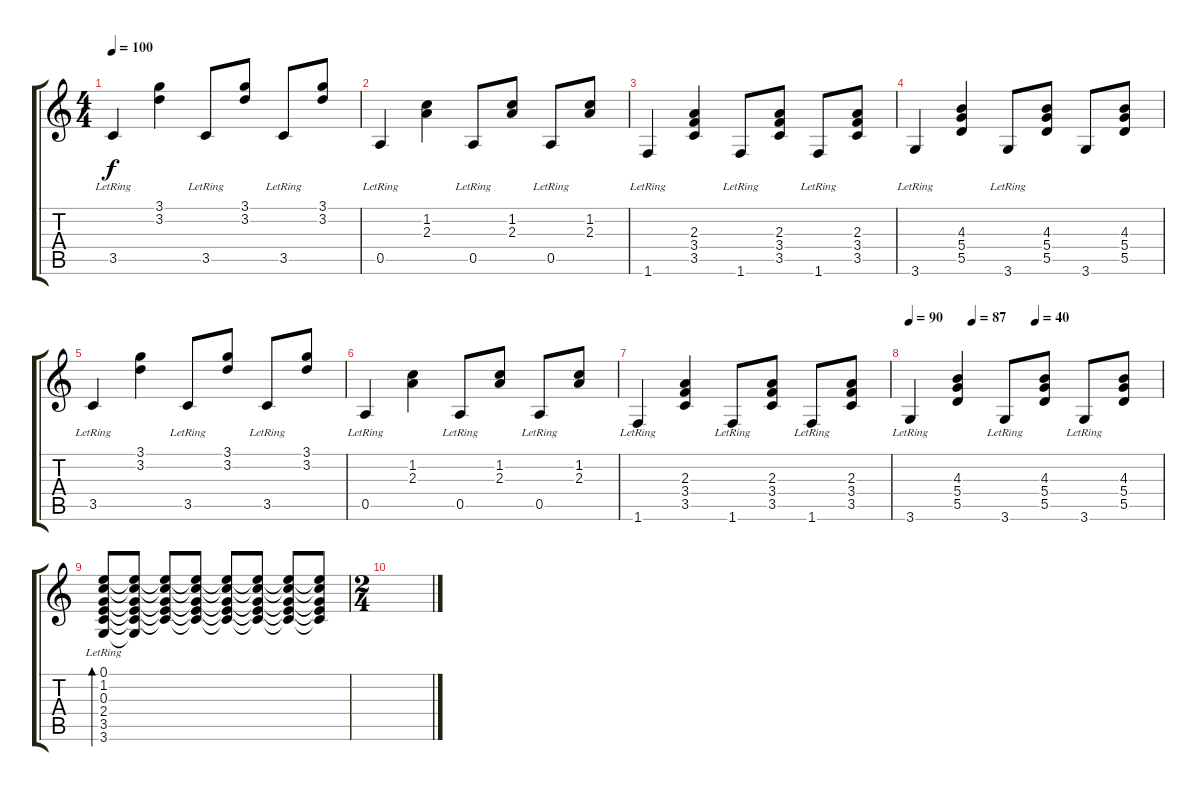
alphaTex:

\track "" {instrument acousticguitarsteel}
\staff {score tabs}
\tuning (E4 B3 G3 D3 A2 E2) {hide}
\ts (4 4)
\tempo 100
\clef g2
\ks c
3.5{lr}.4{dy f} (3.1 3.2).4 3.5{lr}.8 (3.1 3.2).8 3.5{lr}.8 (3.1 3.2).8 |
0.5{lr}.4 (1.2 2.3).4 0.5{lr}.8 (1.2 2.3).8 0.5{lr}.8 (1.2 2.3).8 |
1.6{lr}.4 (2.3 3.4 3.5).4 1.6{lr}.8 (2.3 3.4 3.5).8 1.6{lr}.8 (2.3 3.4 3.5).8 |
3.6{lr}.4 (4.3 5.4 5.5).4 3.6{lr}.8 (4.3 5.4 5.5).8 3.6.8 (4.3 5.4 5.5).8 |
3.5{lr}.4 (3.1 3.2).4 3.5{lr}.8 (3.1 3.2).8 3.5{lr}.8 (3.1 3.2).8 |
0.5{lr}.4 (1.2 2.3).4 0.5{lr}.8 (1.2 2.3).8 0.5{lr}.8 (1.2 2.3).8 |
1.6{lr}.4 (2.3 3.4 3.5).4 1.6{lr}.8 (2.3 3.4 3.5).8 1.6{lr}.8 (2.3 3.4 3.5).8 |
\tempo 90
\tempo (87 0.25)
\tempo (40 0.5)
3.6{lr}.4 (4.3 5.4 5.5).4 3.6{lr}.8 (4.3 5.4 5.5).8 3.6{lr}.8 (4.3 5.4 5.5).8 |
(0.1{lr} 1.2{lr} 0.3{lr} 2.4{lr} 3.5{lr} 3.6{lr}).8{bd 480} (0.1{t} 1.2{t} 0.3{t} 2.4{t} 3.5{t} 3.6{t}).8 (0.1{t} 1.2{t} 0.3{t} 2.4{t} 3.5{t}).8{volume 12} (0.1{t} 1.2{t} 0.3{t} 2.4{t} 3.5{t}).8{volume 12} (0.1{t} 1.2{t} 0.3{t} 2.4{t} 3.5{t}).8{volume 10} (0.1{t} 1.2{t} 0.3{t} 2.4{t} 3.5{t}).8{volume 8} (0.1{t} 1.2{t} 0.3{t} 2.4{t} 3.5{t}).8{volume 4} (0.1{t} 1.2{t} 0.3{t} 2.4{t} 3.5{t}).8 |
\ts (2 4)
